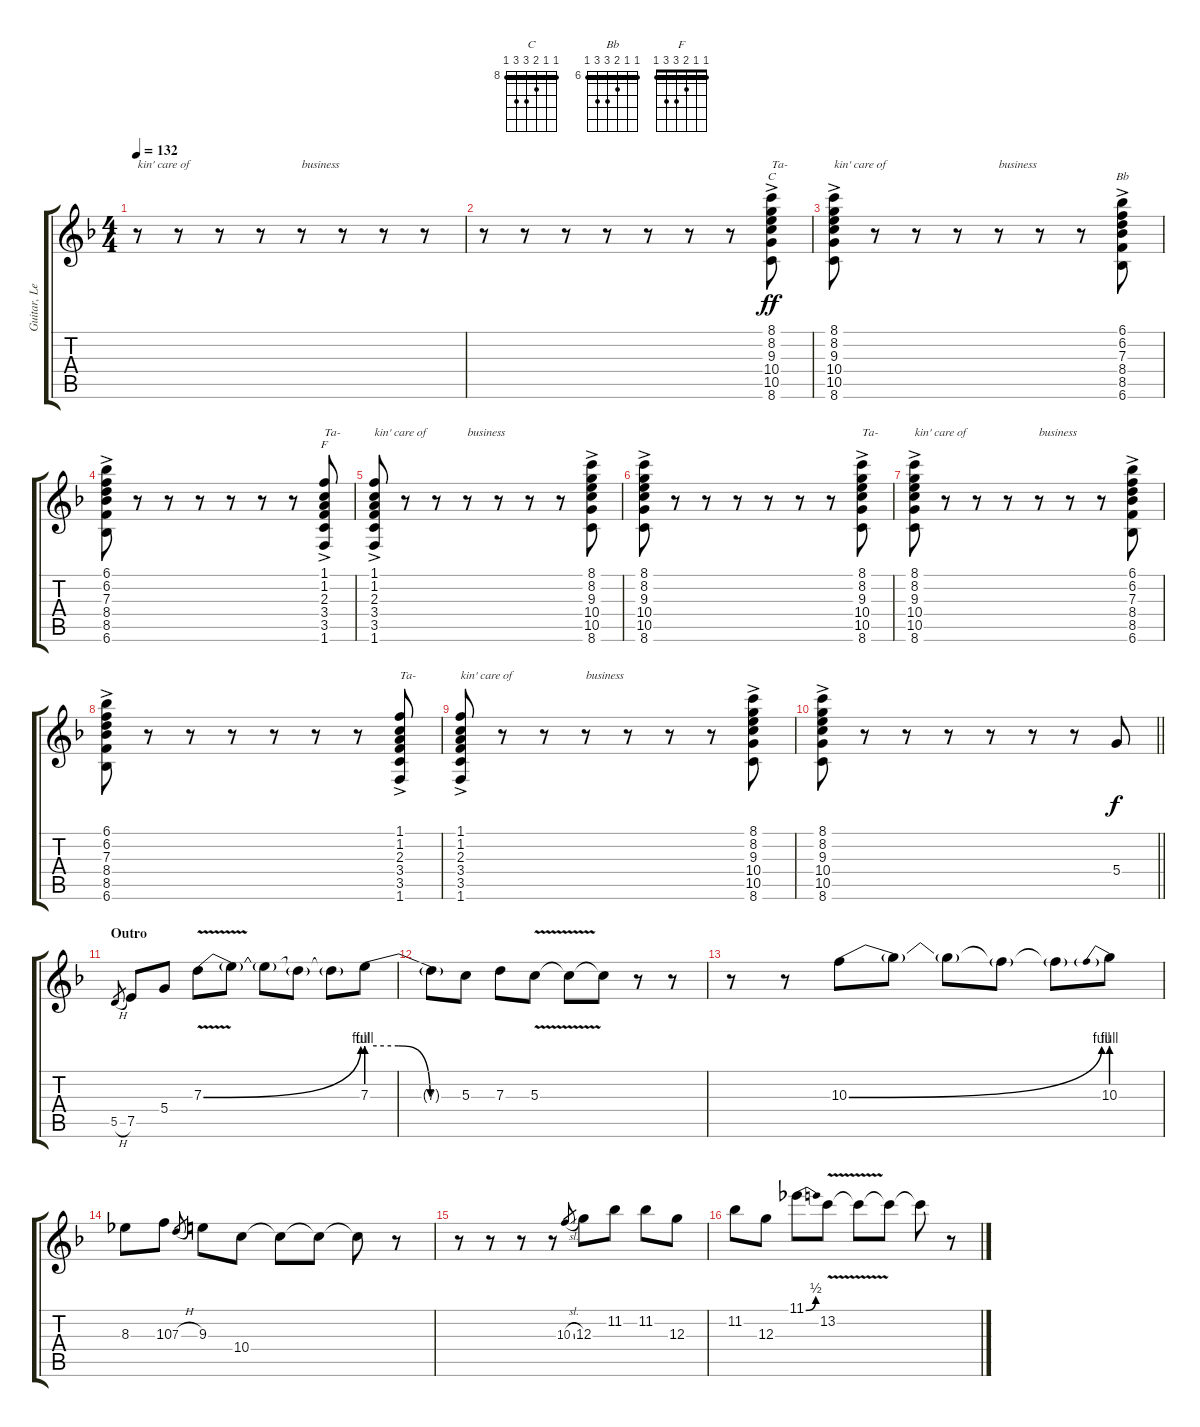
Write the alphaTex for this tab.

\track ("Guitar, Lead" "Guitar, Le") {instrument distortionguitar}
\staff {score tabs}
\tuning (E4 B3 G3 D3 A2 E2) {hide}
\chord ("C" 8 8 9 10 10 8) {firstfret 8 barre 8}
\chord ("Bb" 6 6 7 8 8 6) {firstfret 6 barre 6}
\chord ("F" 1 1 2 3 3 1) {barre 1}
\ts (4 4)
\tempo 132
\clef g2
\ks f
r.8{txt "kin' care of" dy f} r.8 r.8 r.8 r.8{txt "business"} r.8 r.8 r.8 |
r.8 r.8 r.8 r.8 r.8 r.8 r.8 (8.1{ac} 8.2{ac} 9.3{ac} 10.4{ac} 10.5{ac} 8.6{ac}).8{ch "C" txt "Ta-" dy ff} |
(8.1{ac} 8.2{ac} 9.3{ac} 10.4{ac} 10.5{ac} 8.6{ac}).8{txt "kin' care of"} r.8 r.8 r.8 r.8{txt "business"} r.8 r.8 (6.1{ac} 6.2{ac} 7.3{ac} 8.4{ac} 8.5{ac} 6.6{ac}).8{ch "Bb"} |
(6.1{ac} 6.2{ac} 7.3{ac} 8.4{ac} 8.5{ac} 6.6{ac}).8 r.8 r.8 r.8 r.8 r.8 r.8 (1.1{ac} 1.2{ac} 2.3{ac} 3.4{ac} 3.5{ac} 1.6{ac}).8{ch "F" txt "Ta-"} |
(1.1{ac} 1.2{ac} 2.3{ac} 3.4{ac} 3.5{ac} 1.6{ac}).8{txt "kin' care of"} r.8 r.8 r.8{txt "business"} r.8 r.8 r.8 (8.1{ac} 8.2{ac} 9.3{ac} 10.4{ac} 10.5{ac} 8.6{ac}).8 |
(8.1{ac} 8.2{ac} 9.3{ac} 10.4{ac} 10.5{ac} 8.6{ac}).8 r.8 r.8 r.8 r.8 r.8 r.8 (8.1{ac} 8.2{ac} 9.3{ac} 10.4{ac} 10.5{ac} 8.6{ac}).8{txt "Ta-"} |
(8.1{ac} 8.2{ac} 9.3{ac} 10.4{ac} 10.5{ac} 8.6{ac}).8{txt "kin' care of"} r.8 r.8 r.8 r.8{txt "business"} r.8 r.8 (6.1{ac} 6.2{ac} 7.3{ac} 8.4{ac} 8.5{ac} 6.6{ac}).8 |
(6.1{ac} 6.2{ac} 7.3{ac} 8.4{ac} 8.5{ac} 6.6{ac}).8 r.8 r.8 r.8 r.8 r.8 r.8 (1.1{ac} 1.2{ac} 2.3{ac} 3.4{ac} 3.5{ac} 1.6{ac}).8{txt "Ta-"} |
(1.1{ac} 1.2{ac} 2.3{ac} 3.4{ac} 3.5{ac} 1.6{ac}).8{txt "kin' care of"} r.8 r.8 r.8{txt "business"} r.8 r.8 r.8 (8.1{ac} 8.2{ac} 9.3{ac} 10.4{ac} 10.5{ac} 8.6{ac}).8 |
\barLineRight lightlight
(8.1{ac} 8.2{ac} 9.3{ac} 10.4{ac} 10.5{ac} 8.6{ac}).8 r.8 r.8 r.8 r.8 r.8 r.8 5.4.8{dy f} |
\section ("" "Outro")
5.5{h}.8{gr} 7.5.8 5.4.8 7.3{be (bend 0 0 60 4) v}.8 7.3{t}.8 7.3{t}.8 7.3{t}.8 7.3{t}.8 7.3{be (custom 0 4 20 4 40 0 60 0)}.8 |
7.3{t}.8 5.3.8 7.3.8 5.3{v}.8 5.3{t}.8 5.3{t}.8 r.8 r.8 |
r.8 r.8 10.3{be (bend 0 0 60 4)}.8 10.3{t}.8 10.3{t}.8 10.3{t}.8 10.3{t}.8 10.3{be (prebend 0 4 60 4)}.8 |
8.3.8 10.3.8 7.3{h}.8{gr} 9.3.8 10.4.8 10.4{t}.8 10.4{t}.8 10.4{t}.8 r.8 |
r.8 r.8 r.8 r.8 10.3{sl}.8{gr} 12.3.8 11.2.8 11.2.8 12.3.8 |
11.2.8 12.3.8 11.1{be (bend 0 0 60 2)}.8 13.2{v}.8 13.2{t}.8 13.2{t}.8 13.2{t}.8 r.8
